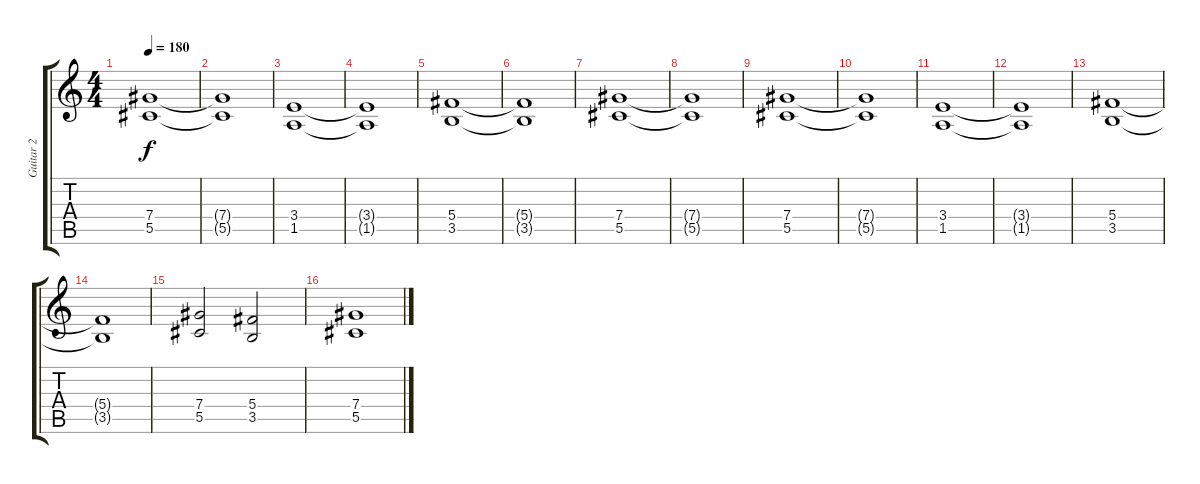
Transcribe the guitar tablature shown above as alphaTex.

\track ("Guitar 2" "Guitar 2") {instrument distortionguitar}
\staff {score tabs}
\tuning (Eb4 Bb3 Gb3 Db3 Ab2 Eb2) {hide}
\ts (4 4)
\tempo 180
\clef g2
\ks c
(7.4 5.5).1{dy f} |
(7.4{t} 5.5{t}).1 |
(3.4 1.5).1 |
(3.4{t} 1.5{t}).1 |
(5.4 3.5).1 |
(5.4{t} 3.5{t}).1 |
(7.4 5.5).1 |
(7.4{t} 5.5{t}).1 |
(7.4 5.5).1 |
(7.4{t} 5.5{t}).1 |
(3.4 1.5).1 |
(3.4{t} 1.5{t}).1 |
(5.4 3.5).1 |
(5.4{t} 3.5{t}).1 |
(7.4 5.5).2 (5.4 3.5).2 |
(7.4 5.5).1
